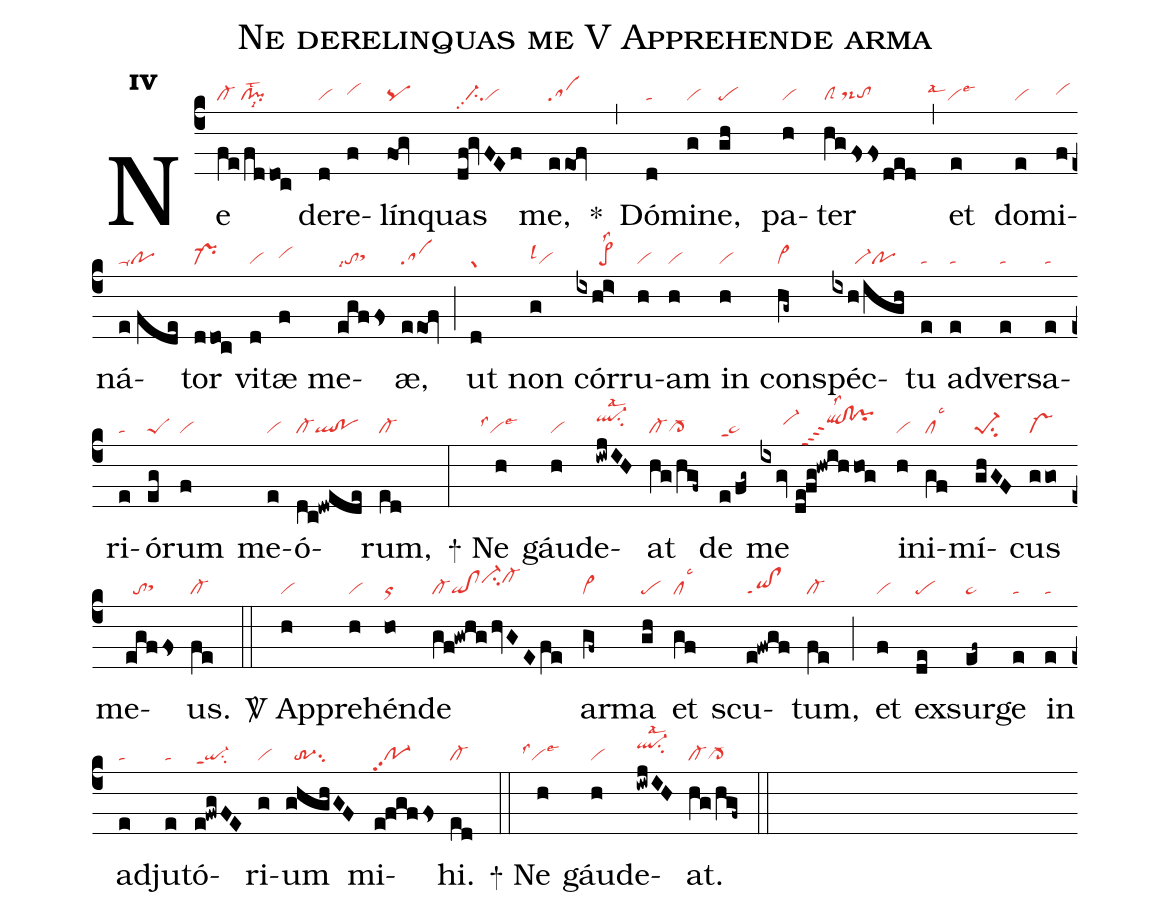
name:Ne derelinquas me V Apprehende arma;
office-part:re;
mode:4;
nabc-lines:1;
%%
initial-style: 1;
name:Ne derelinquas me;
mode: 4;
office-part: Responsorium;
annotation: Resp.;
annotation: iv;
nabc-lines:1;
%%
(c4) Ne(fe/fd/doc|cl-/cl!pilst2lsi8) de(d|vi)re(f|vihh)lín(fog|pq)quas(df@gvFEf|//ci-pp2vi) me,(eeof|sa) <sp>*</sp>(,) Dó(d|ta)mi(g|vi)ne,(gh|pe) pa(h|vi)ter(hgfsfs/ded|clS/ds-hgtohg) (,) et(e|``````vilsal1lse3) do(e|vi)mi(f|vihh)ná(e//fde|ta-po)tor(ddoc|pr-) vi(d|vi)tæ(f|vihh) me(egffs|tolsi7sthh)æ,(eeof|sa) (;) ut(d|gr) non(g|vilsl1) cór(ixhi>|//////pe>lss2)ru(h|vi)am(h|vi) in(h|vi) con(hg~|vi>)spéc(ixh/igh|//////vi-po)tu(e|ta) ad(e|ta)ver(e|ta)sa(e|ta)ri(e|ta)ó(eg|peS)rum(f|vi) me(e|vi)ó(dc!dwede|cl-ql!po)rum,(ed|cl-) (:)

<sp>+</sp> Ne(h|````vilss1lse3) gáu(h|vi)de(iwjIH|ql-hjsu2lsal2)at(hg/hgf~|cl-cl->) de(e/fg~|pe~ppt1) me(ixgv//de!fg!hwihhog|//////vi-hiqlhi!clhi!pihippt4lss2) in(h|vi)i(gf|cllsc3)mí(ghGF|pe-1su2)cus(ggo|vs-) me(egffs|//tosthh)us.(fe|cl-) (::)

<sp>V/</sp> Ap(h|vi)pre(h|vi)hén(ho|or)de(gf!gwhghvGEfe|cl-qi!clci-hjcl-hj) ar(gf~|vi>)ma(gh|pe) et(gf|cllsc3) scu(e!fwgf|qi!clppt1)tum,(fe|cl-) (;) et(f|vi) ex(de|pe)sur(ef~|pe~)ge(e|ta) in(e|ta) ad(e|ta)ju(e|ta)tó(e!fwgFE|qi-ppt1su2)ri(g|vi)um(ghghGF|//tr-3su2) mi(e!fgffs|po-1pp2)hi.(ed|cl-) (::)

<sp>+</sp> Ne(h|````vilss1lse3) gáu(h|vi)de(iwjIH|ql-hjsu2lsal2)at.(hg/hgf~|cl-cl->) (::)
